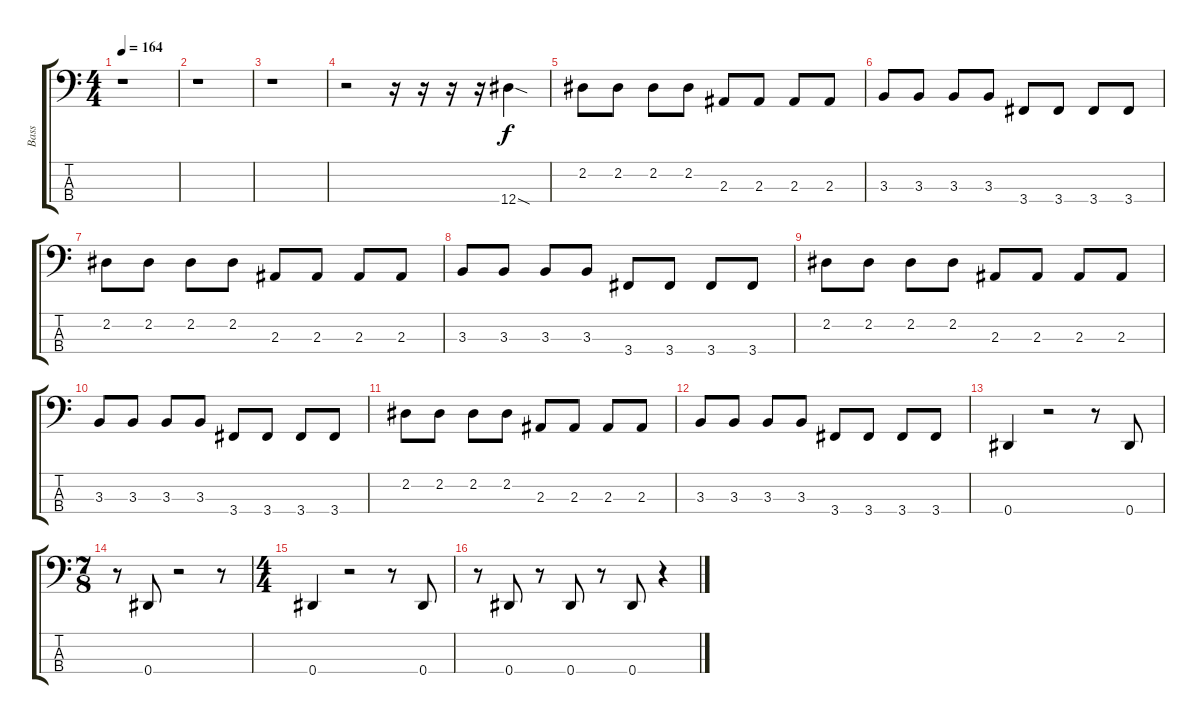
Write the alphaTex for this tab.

\track ("Bass" "Bass") {instrument electricbasspick}
\staff {score tabs}
\tuning (Gb2 Db2 Ab1 Eb1) {hide}
\ts (4 4)
\tempo 164
\clef f4
\ks c
r.1{dy f instrument electricbasspick} |
r.1 |
r.1 |
r.2 r.16 r.16 r.16 r.16 12.4{sod}.4 |
2.2.8 2.2.8 2.2.8 2.2.8 2.3.8 2.3.8 2.3.8 2.3.8 |
3.3.8 3.3.8 3.3.8 3.3.8 3.4.8 3.4.8 3.4.8 3.4.8 |
2.2.8 2.2.8 2.2.8 2.2.8 2.3.8 2.3.8 2.3.8 2.3.8 |
3.3.8 3.3.8 3.3.8 3.3.8 3.4.8 3.4.8 3.4.8 3.4.8 |
2.2.8 2.2.8 2.2.8 2.2.8 2.3.8 2.3.8 2.3.8 2.3.8 |
3.3.8 3.3.8 3.3.8 3.3.8 3.4.8 3.4.8 3.4.8 3.4.8 |
2.2.8 2.2.8 2.2.8 2.2.8 2.3.8 2.3.8 2.3.8 2.3.8 |
3.3.8 3.3.8 3.3.8 3.3.8 3.4.8 3.4.8 3.4.8 3.4.8 |
0.4.4 r.2 r.8 0.4.8 |
\ts (7 8)
r.8 0.4.8 r.2 r.8 |
\ts (4 4)
0.4.4 r.2 r.8 0.4.8 |
r.8 0.4.8 r.8 0.4.8 r.8 0.4.8 r.4
